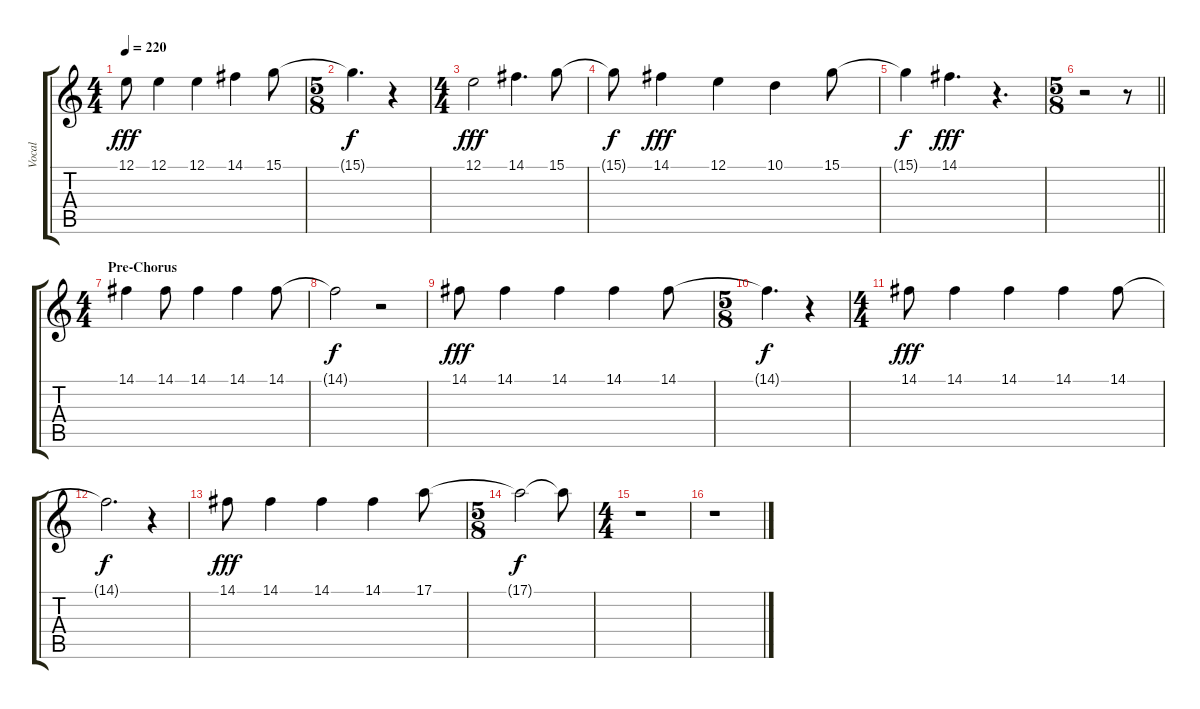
\track ("Vocal" "Vocal") {instrument lead1square}
\staff {score tabs}
\tuning (E4 B3 G3 D3 A2 E2) {hide}
\ts (4 4)
\tempo 220
\clef g2
\ks c
12.1.8{dy fff} 12.1.4 12.1.4 14.1.4 15.1.8 |
\ts (5 8)
15.1{t}.4{d dy f} r.4 |
\ts (4 4)
12.1.2{dy fff} 14.1.4{d} 15.1.8 |
15.1{t}.8{dy f} 14.1.4{dy fff} 12.1.4 10.1.4 15.1.8 |
15.1{t}.4{dy f} 14.1.4{d dy fff} r.4{d} |
\ts (5 8)
\barLineRight lightlight
r.2 r.8 |
\ts (4 4)
\section ("" "Pre-Chorus")
14.1.4 14.1.8 14.1.4 14.1.4 14.1.8 |
14.1{t}.2{dy f} r.2 |
14.1.8{dy fff} 14.1.4 14.1.4 14.1.4 14.1.8 |
\ts (5 8)
14.1{t}.4{d dy f} r.4 |
\ts (4 4)
14.1.8{dy fff} 14.1.4 14.1.4 14.1.4 14.1.8 |
14.1{t}.2{d dy f} r.4 |
14.1.8{dy fff} 14.1.4 14.1.4 14.1.4 17.1.8 |
\ts (5 8)
17.1{t}.2{dy f} 17.1{t}.8 |
\ts (4 4)
r.1 |
r.1
